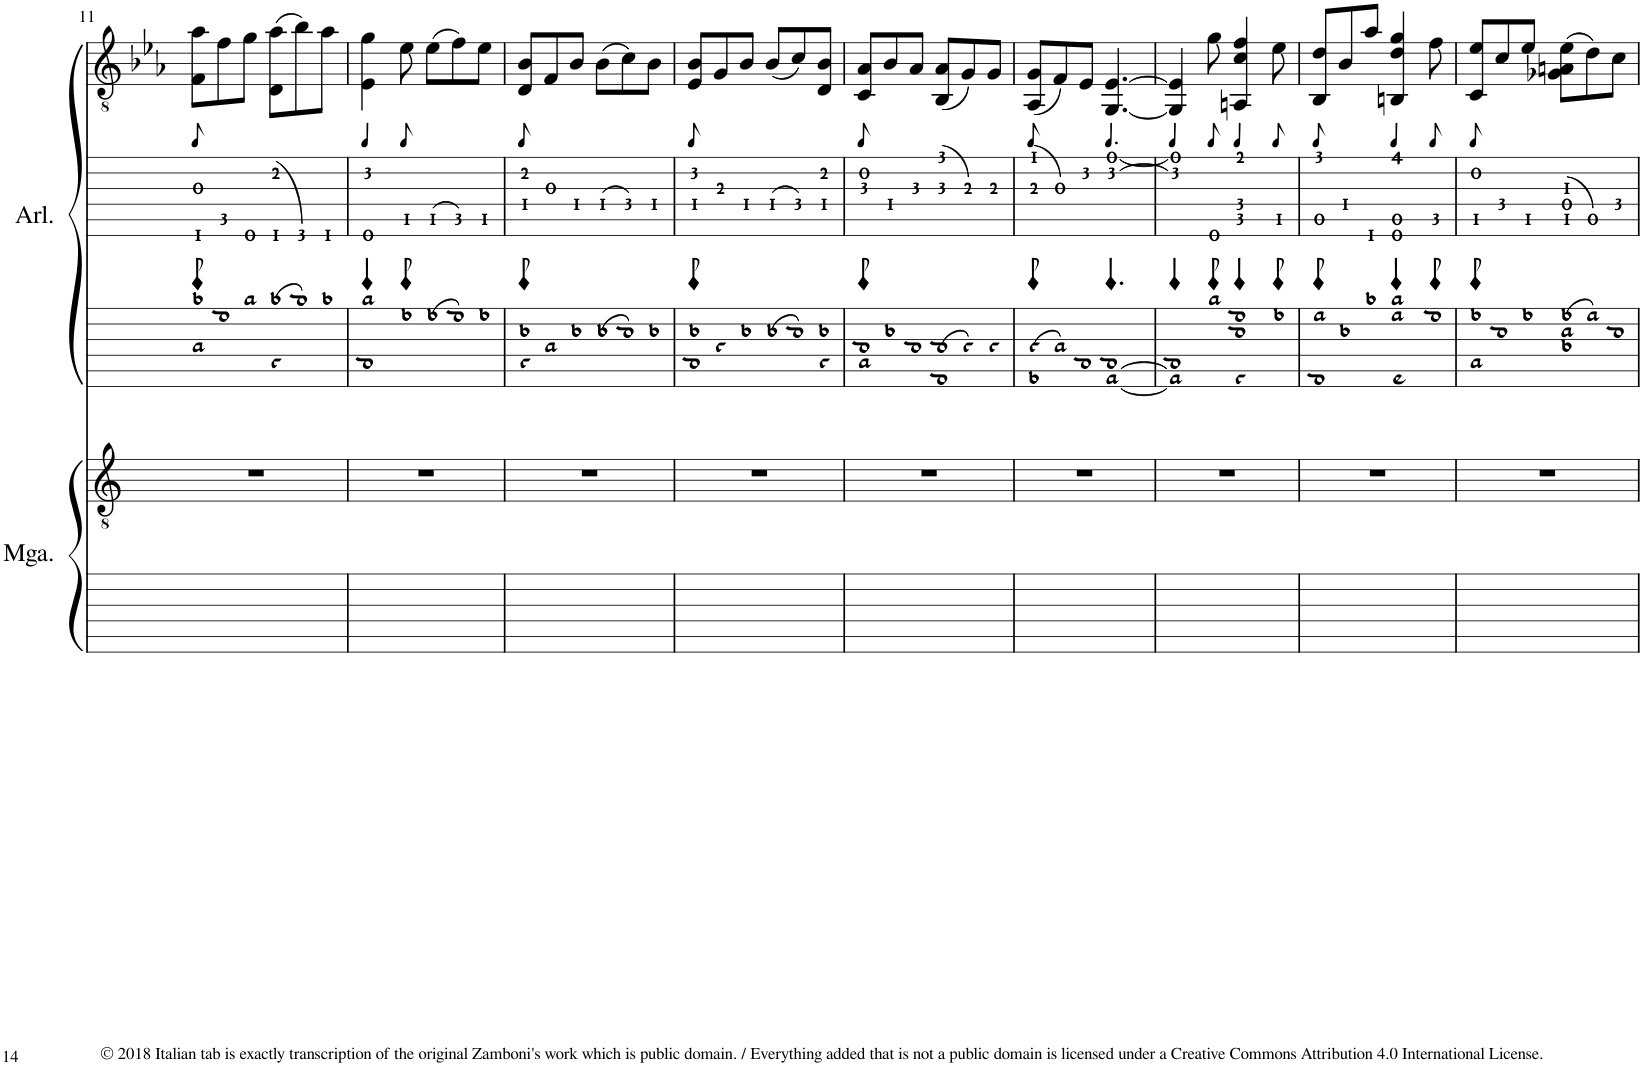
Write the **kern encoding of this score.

**kern	**kern	**kern	**kern	**kern
*part2	*part2	*part1	*part1	*part1
*staff5	*staff4	*staff3	*staff2	*staff1
*I"Modern guitar arr.	*	*I"Archlute	*	*
*I'Mga.	*	*I'Arl.	*	*
!!LO:PB:g=z
*	*clefGv2	*	*	*clefGv2
*k[b-e-a-]	*	*k[b-e-a-]	*k[b-e-a-]	*k[b-e-a-]
*M6/8	*M6/8	*M6/8	*M6/8	*M6/8
=11	=11	=11	=11	=11
2.r	2.r	8F\ 8a-\L	8F\ 8a-\L	8F\ 8a-\L
.	.	8f	8f	8f\
.	.	8gJ	8gJ	8g\J
.	.	8D\ 8a-\L	8D\ 8a-\L	(8D\ 8a-\L
.	.	8b-	8b-	8b-\)
.	.	8a-J	8a-J	8a-\J
=12	=12	=12	=12	=12
2.r	2.r	4E- 4g	4E- 4g	4E-\ 4g\
.	.	8e-	8e-	8e-\
.	.	8e-L	8e-L	(8e-\L
.	.	8f	8f	8f\)
.	.	8e-J	8e-J	8e-\J
=13	=13	=13	=13	=13
2.r	2.r	8D\ 8B-\L	8D\ 8B-\L	8D/ 8B-/L
.	.	8F	8F	8F/
.	.	8B-J	8B-J	8B-/J
.	.	8B-L	8B-L	(8B-\L
.	.	8c	8c	8c\)
.	.	8B-J	8B-J	8B-\J
=14	=14	=14	=14	=14
2.r	2.r	8E-\ 8B-\L	8E-\ 8B-\L	8E-/ 8B-/L
.	.	8G	8G	8G/
.	.	8B-J	8B-J	8B-/J
.	.	8B-L	8B-L	(8B-/L
.	.	8c	8c	8c/)
.	.	8D\ 8B-\J	8D\ 8B-\J	8D/ 8B-/J
=15	=15	=15	=15	=15
2.r	2.r	8C\ 8A-\L	8C\ 8A-\L	8C/ 8A-/L
.	.	8B-	8B-	8B-/
.	.	8A-J	8A-J	8A-/J
.	.	8BB-\ 8A-\L	8BB-\ 8A-\L	(8BB-/ 8A-/L
.	.	8G	8G	8G/)
.	.	8GJ	8GJ	8G/J
=16	=16	=16	=16	=16
2.r	2.r	8AA-\ 8G\L	8AA-\ 8G\L	(8AA-/ 8G/L
.	.	8F	8F	8F/)
.	.	8E-J	8E-J	8E-/J
.	.	[4.GG [4.E-	[4.GG [4.E-	[4.GG/ [4.E-/
=17	=17	=17	=17	=17
2.r	2.r	4GG] 4E-]	4GG] 4E-]	4GG/] 4E-/]
.	.	8g	8g	8g\
.	.	4AAn 4c 4f	4AAn 4c 4f	4AAn/ 4c/ 4f/
.	.	8e-	8e-	8e-\
=18	=18	=18	=18	=18
2.r	2.r	8BB-\ 8d\L	8BB-\ 8d\L	8BB-/ 8d/L
.	.	8B-	8B-	8B-/
.	.	8a-J	8a-J	8a-/J
.	.	4BBn 4d 4g	4BBn 4d 4g	4BBn/ 4d/ 4g/
.	.	8f	8f	8f\
=19	=19	=19	=19	=19
2.r	2.r	8C\ 8e-\L	8C\ 8e-\L	8C/ 8e-/L
.	.	8c	8c	8c/
.	.	8e-J	8e-J	8e-/J
.	.	8G-X\ 8An\ 8e-\L	8G-X\ 8An\ 8e-\L	(8G-X\ 8An\ 8e-\L
.	.	8d	8d	8d\)
.	.	8cJ	8cJ	8c\J
=	=	=	=	=
*-	*-	*-	*-	*-
